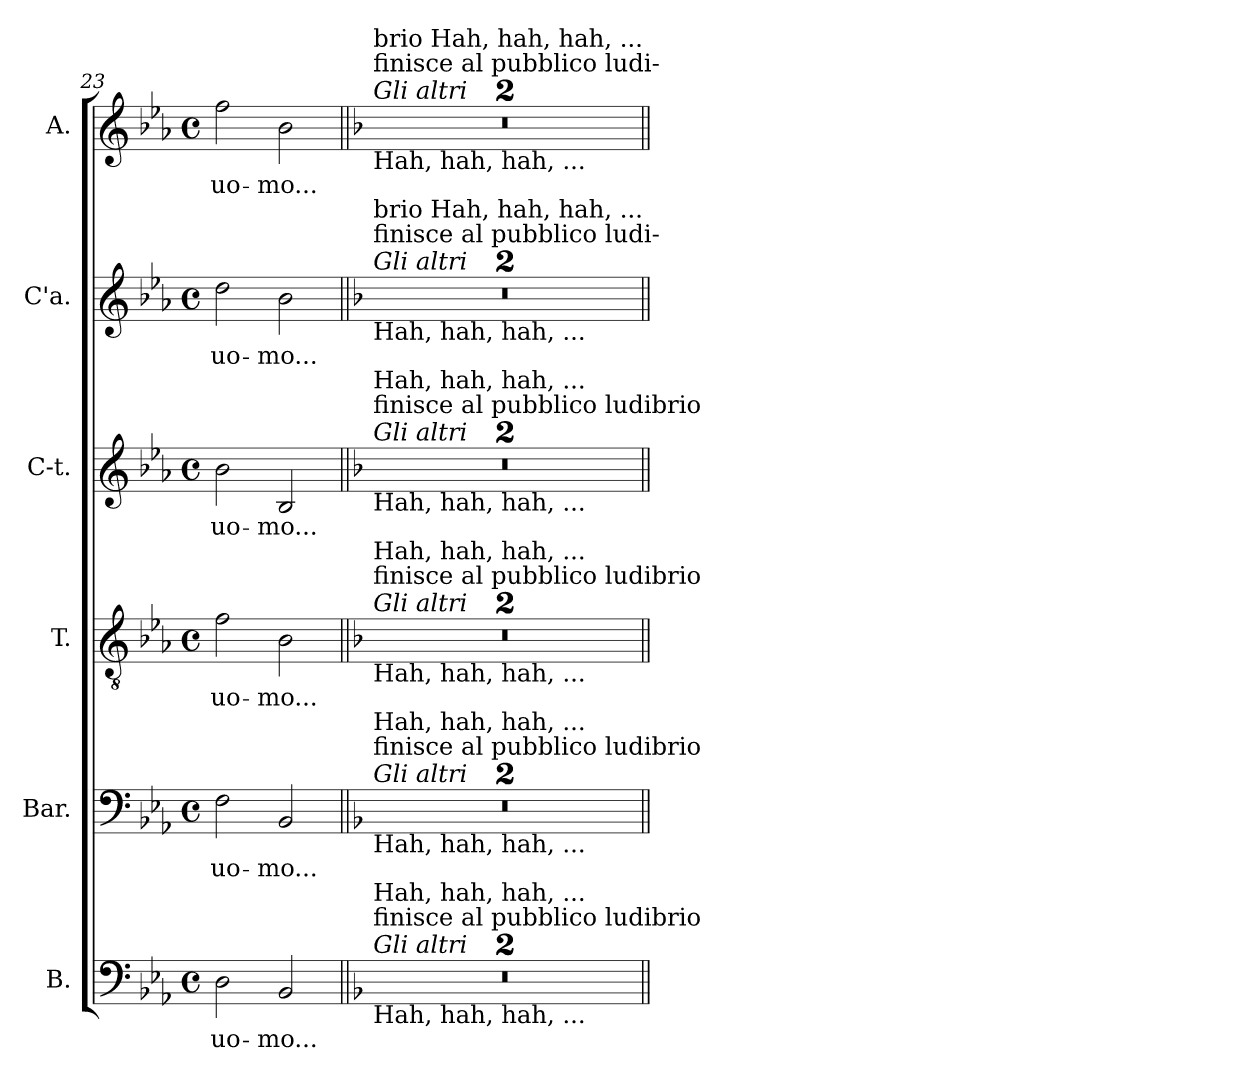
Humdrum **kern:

**kern	**text	**kern	**text	**kern	**text	**kern	**text	**kern	**text	**kern	**text
*part6	*part6	*part5	*part5	*part4	*part4	*part3	*part3	*part2	*part2	*part1	*part1
*staff6	*staff6	*staff5	*staff5	*staff4	*staff4	*staff3	*staff3	*staff2	*staff2	*staff1	*staff1
*I"B.	*	*I"Bar.	*	*I"T.	*	*I"C-t.	*	*I"C'a.	*	*I"A.	*
*I'B.	*	*I'Bar.	*	*I'T.	*	*I'C-t.	*	*I'C'a.	*	*I'A.	*
*clefF4	*	*clefF4	*	*clefGv2	*	*clefG2	*	*clefG2	*	*clefG2	*
*	*	*	*	*ITrd7c12	*	*	*	*	*	*	*
*k[b-e-a-]	*	*k[b-e-a-]	*	*k[b-e-a-]	*	*k[b-e-a-]	*	*k[b-e-a-]	*	*k[b-e-a-]	*
*E-:	*	*E-:	*	*E-:	*	*E-:	*	*E-:	*	*E-:	*
*M4/4	*	*M4/4	*	*M4/4	*	*M4/4	*	*M4/4	*	*M4/4	*
*met(c)	*	*met(c)	*	*met(c)	*	*met(c)	*	*met(c)	*	*met(c)	*
=23	=23	=23	=23	=23	=23	=23	=23	=23	=23	=23	=23
!	!LO:LY:b:color=#000000	!	!	!	!	!	!	!	!	!	!
!	!	!	!LO:LY:b:color=#000000	!	!	!	!	!	!	!	!
!	!	!	!	!	!LO:LY:b:color=#000000	!	!	!	!	!	!
!	!	!	!	!	!	!	!LO:LY:b:color=#000000	!	!	!	!
!	!	!	!	!	!	!	!	!	!LO:LY:b:color=#000000	!	!
!	!	!	!	!	!	!	!	!	!	!	!LO:LY:b:color=#000000
2Di\	uo-	2Fi\	uo-	2Fi\	uo-	2b-i\	uo-	2ddi\	uo-	2ffi\	uo-
!	!LO:LY:b:color=#000000	!	!	!	!	!	!	!	!	!	!
!	!	!	!LO:LY:b:color=#000000	!	!	!	!	!	!	!	!
!	!	!	!	!	!LO:LY:b:color=#000000	!	!	!	!	!	!
!	!	!	!	!	!	!	!LO:LY:b:color=#000000	!	!	!	!
!	!	!	!	!	!	!	!	!	!LO:LY:b:color=#000000	!	!
!	!	!	!	!	!	!	!	!	!	!	!LO:LY:b:color=#000000
2BB-i/	-mo...	2BB-i/	-mo...	2BB-i\	-mo...	2B-i/	-mo...	2b-i\	-mo...	2b-i\	-mo...
!!LO:PB:g=z
=24||	=24||	=24||	=24||	=24||	=24||	=24||	=24||	=24||	=24||	=24||	=24||
*stria1	*	*stria1	*	*stria1	*	*stria1	*	*stria1	*	*stria1	*
*k[b-]	*	*k[b-]	*	*k[b-]	*	*k[b-]	*	*k[b-]	*	*k[b-]	*
*F:	*	*F:	*	*F:	*	*F:	*	*F:	*	*F:	*
!	!	!	!	!	!	!	!	!	!	!LO:TX:b:t=Hah, hah, hah, ...	!
!	!	!	!	!	!	!	!	!	!	!LO:TX:t=finisce al pubblico ludi-	!
!	!	!	!	!	!	!	!	!	!	!LO:TX:t=brio Hah, hah, hah, ...	!
!	!	!	!	!	!	!	!	!	!	!LO:TX:a:i:t=Gli altri	!
!	!	!	!	!	!	!	!	!LO:TX:b:t=Hah, hah, hah, ...	!	!	!
!	!	!	!	!	!	!	!	!LO:TX:t=finisce al pubblico ludi-	!	!	!
!	!	!	!	!	!	!	!	!LO:TX:t=brio Hah, hah, hah, ...	!	!	!
!	!	!	!	!	!	!	!	!LO:TX:a:i:t=Gli altri	!	!	!
!	!	!	!	!	!	!LO:TX:b:t=Hah, hah, hah, ...	!	!	!	!	!
!	!	!	!	!	!	!LO:TX:t=finisce al pubblico ludibrio	!	!	!	!	!
!	!	!	!	!	!	!LO:TX:t=Hah, hah, hah, ...	!	!	!	!	!
!	!	!	!	!	!	!LO:TX:a:i:t=Gli altri	!	!	!	!	!
!	!	!	!	!LO:TX:b:t=Hah, hah, hah, ...	!	!	!	!	!	!	!
!	!	!	!	!LO:TX:t=finisce al pubblico ludibrio	!	!	!	!	!	!	!
!	!	!	!	!LO:TX:t=Hah, hah, hah, ...	!	!	!	!	!	!	!
!	!	!	!	!LO:TX:a:i:t=Gli altri	!	!	!	!	!	!	!
!	!	!LO:TX:b:t=Hah, hah, hah, ...	!	!	!	!	!	!	!	!	!
!	!	!LO:TX:t=finisce al pubblico ludibrio	!	!	!	!	!	!	!	!	!
!	!	!LO:TX:t=Hah, hah, hah, ...	!	!	!	!	!	!	!	!	!
!	!	!LO:TX:a:i:t=Gli altri	!	!	!	!	!	!	!	!	!
!LO:TX:b:t=Hah, hah, hah, ...	!	!	!	!	!	!	!	!	!	!	!
!LO:TX:t=finisce al pubblico ludibrio	!	!	!	!	!	!	!	!	!	!	!
!LO:TX:t=Hah, hah, hah, ...	!	!	!	!	!	!	!	!	!	!	!
!LO:TX:a:i:t=Gli altri	!	!	!	!	!	!	!	!	!	!	!
1ryy	.	1ryy	.	1ryy	.	1ryy	.	1ryy	.	1ryy	.
=25-	=25-	=25-	=25-	=25-	=25-	=25-	=25-	=25-	=25-	=25-	=25-
1ryy	.	1ryy	.	1ryy	.	1ryy	.	1ryy	.	1ryy	.
=||	=||	=||	=||	=||	=||	=||	=||	=||	=||	=||	=||
*-	*-	*-	*-	*-	*-	*-	*-	*-	*-	*-	*-
